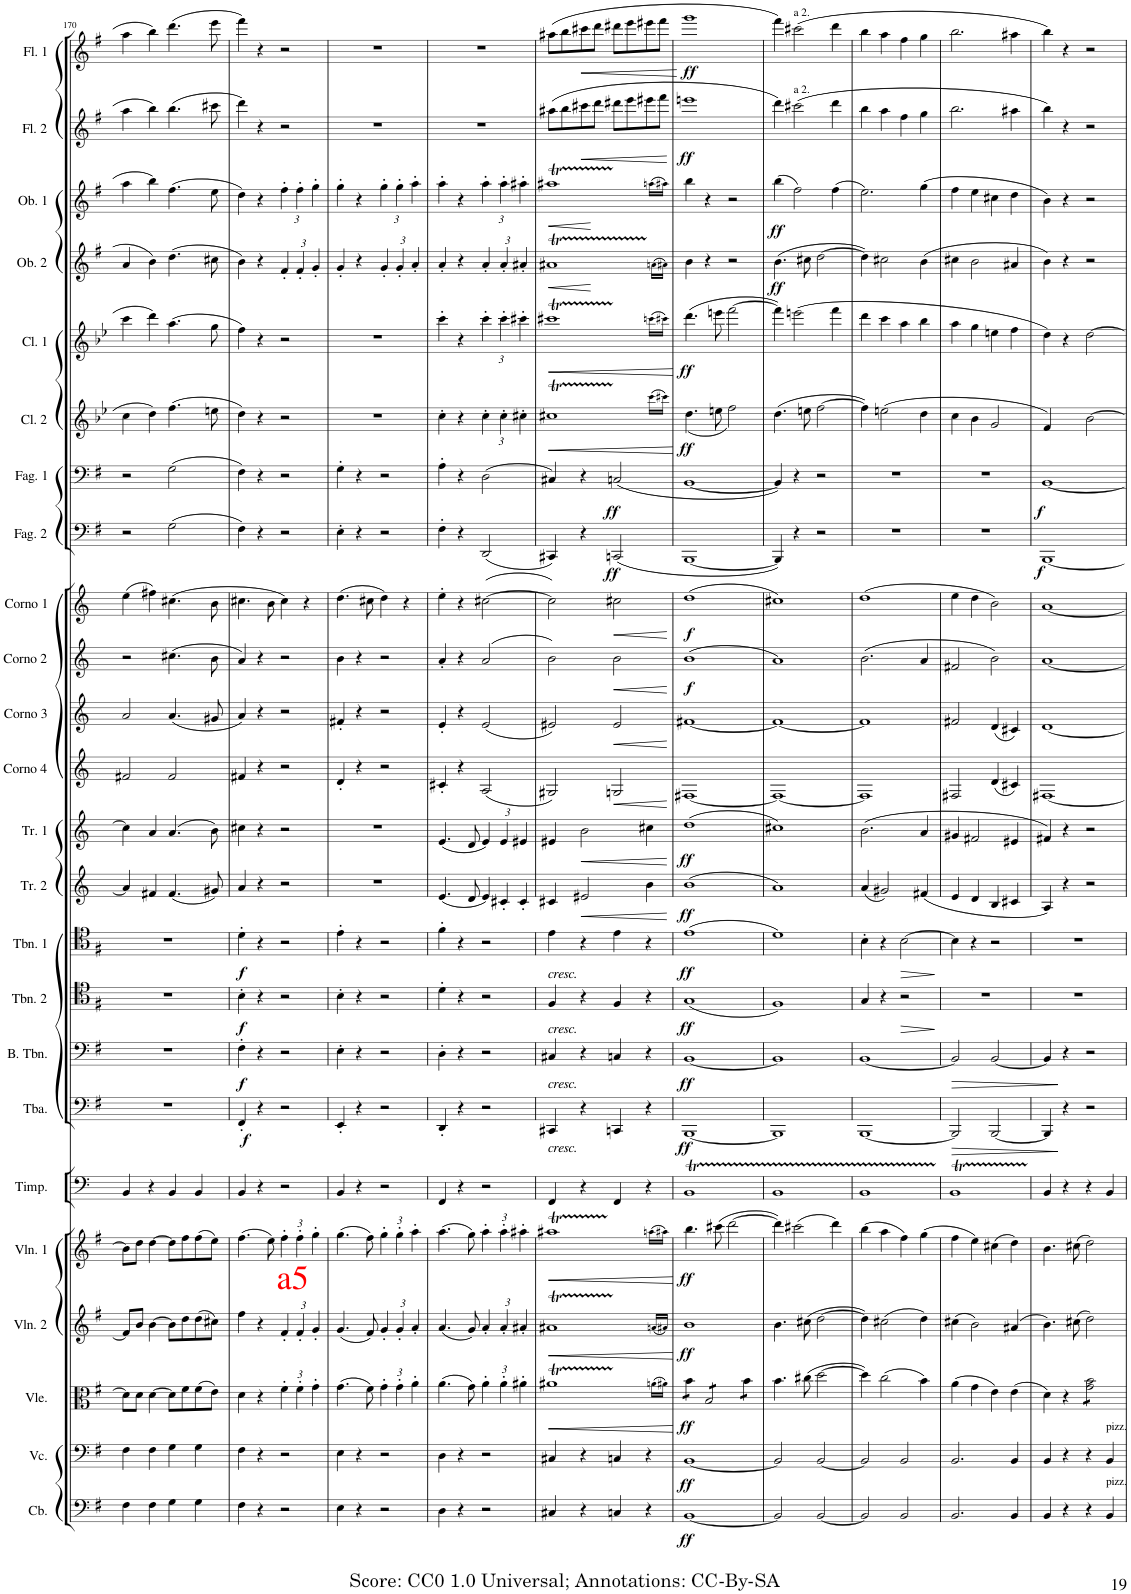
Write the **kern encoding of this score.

**kern	**dynam	**kern	**dynam	**kern	**dynam	**kern	**dynam	**kern	**text	**dynam	**kern	**kern	**dynam	**kern	**dynam	**kern	**dynam	**kern	**dynam	**kern	**dynam	**kern	**dynam	**kern	**dynam	**kern	**dynam	**kern	**dynam	**kern	**dynam	**kern	**dynam	**kern	**dynam	**kern	**dynam	**kern	**dynam	**kern	**dynam	**kern	**dynam	**kern	**dynam	**kern	**dynam
*part24	*part24	*part23	*part23	*part22	*part22	*part21	*part21	*part20	*part20	*part20	*part19	*part18	*part18	*part17	*part17	*part16	*part16	*part15	*part15	*part14	*part14	*part13	*part13	*part12	*part12	*part11	*part11	*part10	*part10	*part9	*part9	*part8	*part8	*part7	*part7	*part6	*part6	*part5	*part5	*part4	*part4	*part3	*part3	*part2	*part2	*part1	*part1
*staff24	*staff24	*staff23	*staff23	*staff22	*staff22	*staff21	*staff21	*staff20	*staff20	*staff20	*staff19	*staff18	*staff18	*staff17	*staff17	*staff16	*staff16	*staff15	*staff15	*staff14	*staff14	*staff13	*staff13	*staff12	*staff12	*staff11	*staff11	*staff10	*staff10	*staff9	*staff9	*staff8	*staff8	*staff7	*staff7	*staff6	*staff6	*staff5	*staff5	*staff4	*staff4	*staff3	*staff3	*staff2	*staff2	*staff1	*staff1
*I"Contrabassi	*	*I"Violoncelli	*	*I"Viole	*	*I"Violini 2	*	*I"Violini 1	*	*	*I"Timpani	*I"Tuba	*	*I"Bass Trombone	*	*I"Trombone Tenore 2	*	*I"Trombone Tenore 1	*	*I"Trombe in F 2	*	*I"Trombe in F 1	*	*I"Corno in F 4	*	*I"Corno in F 3	*	*I"Corno in F 2	*	*I"Corno in F 1	*	*I"Fagotto 2	*	*I"Fagotto 1	*	*I"Clarinetto in A 2	*	*I"Clarinetto in A 1	*	*I"Oboe 2	*	*I"Oboe 1	*	*I"Flauto 2	*	*I"Flauto 1	*
*I'Cb.	*	*I'Vc.	*	*I'Vle.	*	*I'Vln. 2	*	*I'Vln. 1	*	*	*I'Timp.	*I'Tba.	*	*I'B. Tbn.	*	*I'Tbn. 2	*	*I'Tbn. 1	*	*I'Tr. 2	*	*I'Tr. 1	*	*I'Corno 4	*	*I'Corno 3	*	*I'Corno 2	*	*I'Corno 1	*	*I'Fag. 2	*	*I'Fag. 1	*	*I'Cl. 2	*	*I'Cl. 1	*	*I'Ob. 2	*	*I'Ob. 1	*	*I'Fl. 2	*	*I'Fl. 1	*
!!LO:PB:g=z
*clefF4	*	*clefF4	*	*clefC3	*	*clefG2	*	*clefG2	*	*	*clefF4	*clefF4	*	*clefF4	*	*clefC4	*	*clefC4	*	*clefG2	*	*clefG2	*	*clefG2	*	*clefG2	*	*clefG2	*	*clefG2	*	*clefF4	*	*clefF4	*	*clefG2	*	*clefG2	*	*clefG2	*	*clefG2	*	*clefG2	*	*clefG2	*
*Trd7c12	*	*	*	*	*	*	*	*	*	*	*	*	*	*	*	*	*	*	*	*Trd-3c-5	*	*Trd-3c-5	*	*Trd4c7	*	*Trd4c7	*	*Trd4c7	*	*Trd4c7	*	*	*	*	*	*Trd2c3	*	*Trd2c3	*	*	*	*	*	*	*	*	*
*k[f#]	*	*k[f#]	*	*k[f#]	*	*k[f#]	*	*k[f#]	*	*	*k[]	*k[f#]	*	*k[f#]	*	*k[f#]	*	*k[f#]	*	*k[]	*	*k[]	*	*k[]	*	*k[]	*	*k[]	*	*k[]	*	*k[f#]	*	*k[f#]	*	*k[b-e-]	*	*k[b-e-]	*	*k[f#]	*	*k[f#]	*	*k[f#]	*	*k[f#]	*
*M2/2	*	*M2/2	*	*M2/2	*	*M2/2	*	*M2/2	*	*	*M2/2	*M2/2	*	*M2/2	*	*M2/2	*	*M2/2	*	*M2/2	*	*M2/2	*	*M2/2	*	*M2/2	*	*M2/2	*	*M2/2	*	*M2/2	*	*M2/2	*	*M2/2	*	*M2/2	*	*M2/2	*	*M2/2	*	*M2/2	*	*M2/2	*
*met(c|)	*	*met(c|)	*	*met(c|)	*	*met(c|)	*	*met(c|)	*	*	*met(c|)	*met(c|)	*	*met(c|)	*	*met(c|)	*	*met(c|)	*	*met(c|)	*	*met(c|)	*	*met(c|)	*	*met(c|)	*	*met(c|)	*	*met(c|)	*	*met(c|)	*	*met(c|)	*	*met(c|)	*	*met(c|)	*	*met(c|)	*	*met(c|)	*	*met(c|)	*	*met(c|)	*
=170	=170	=170	=170	=170	=170	=170	=170	=170	=170	=170	=170	=170	=170	=170	=170	=170	=170	=170	=170	=170	=170	=170	=170	=170	=170	=170	=170	=170	=170	=170	=170	=170	=170	=170	=170	=170	=170	=170	=170	=170	=170	=170	=170	=170	=170	=170	=170
4F#\	.	4F#\	.	8d\L]	.	8f#/L]	.	8b\L]	.	.	4BB/	1r	.	1r	.	1r	.	1r	.	4a/]	.	4cc#\]	.	2f#X/	.	2a/	.	2r	.	(4ee\	.	2r	.	2r	.	4cc\	.	4ccc\	.	4a/	.	4aa\	.	4aa\	.	4aa\	.
.	.	.	.	8d\J	.	8b/J	.	8dd\J	.	.	.	.	.	.	.	.	.	.	.	.	.	.	.	.	.	.	.	.	.	.	.	.	.	.	.	.	.	.	.	.	.	.	.	.	.	.	.
4F#\	.	4F#\	.	[4d\	.	[4b\	.	[4dd\	.	.	4r	.	.	.	.	.	.	.	.	4f#X/	.	4a/	.	.	.	.	.	.	.	4ff#X\)	.	.	.	.	.	4dd\	.	4ddd\	.	4b\	.	4bb\	.	4bb\	.	4bb\	.
4G\	.	4G\	.	8d\L]	.	8b\L]	.	8dd\L]	.	.	4BB/	.	.	.	.	.	.	.	.	(4.f#/	.	(4.a/	.	2f#/	.	(4.a/	.	(4.cc#X\	.	(4.cc#X\	.	(2G\	.	(2G\	.	(4.ff\	.	(4.aa\	.	(4.dd\	.	(4.ff#\	.	(4.bb\	.	(4.ddd\	.
.	.	.	.	8f#\	.	8dd\	.	8ff#\	.	.	.	.	.	.	.	.	.	.	.	.	.	.	.	.	.	.	.	.	.	.	.	.	.	.	.	.	.	.	.	.	.	.	.	.	.	.	.
4G\	.	4G\	.	(8f#\	.	(8dd\	.	(8ff#\	.	.	4BB/	.	.	.	.	.	.	.	.	.	.	.	.	.	.	.	.	.	.	.	.	.	.	.	.	.	.	.	.	.	.	.	.	.	.	.	.
.	.	.	.	8e\J)	.	8cc#X\J)	.	8ee\J)	.	.	.	.	.	.	.	.	.	.	.	8g#X/)	.	8b\)	.	.	.	8g#X/	.	8b\	.	8b\	.	.	.	.	.	8een\	.	8gg\	.	8cc#X\	.	8ee\	.	8ccc#X\	.	8eee\	.
=171	=171	=171	=171	=171	=171	=171	=171	=171	=171	=171	=171	=171	=171	=171	=171	=171	=171	=171	=171	=171	=171	=171	=171	=171	=171	=171	=171	=171	=171	=171	=171	=171	=171	=171	=171	=171	=171	=171	=171	=171	=171	=171	=171	=171	=171	=171	=171
!	!	!	!	!	!	!	!	!	!	!	!	!	!LO:DY:b	!	!LO:DY:b	!	!LO:DY:b	!	!LO:DY:b	!	!	!	!	!	!	!	!	!	!	!	!	!	!	!	!	!	!	!	!	!	!	!	!	!	!	!	!
4F#\	.	4F#\	.	4d\	.	4ff#\	.	(4.ff#\	.	.	4BB/	4FF#'/	f	4F#'\	f	4B'\	f	4d'\	f	4a/	.	4cc#X\	.	4f#X/	.	4a/)	.	4a/)	.	4.cc#X\	.	4F#\)	.	4F#\)	.	4dd\)	.	4ff\)	.	4b\)	.	4dd\)	.	4ddd\)	.	4fff#\)	.
4r	.	4r	.	4r	.	4r	.	.	.	.	4r	4r	.	4r	.	4r	.	4r	.	4r	.	4r	.	4r	.	4r	.	4r	.	.	.	4r	.	4r	.	4r	.	4r	.	4r	.	4r	.	4r	.	4r	.
.	.	.	.	.	.	.	.	8ee\)	.	.	.	.	.	.	.	.	.	.	.	.	.	.	.	.	.	.	.	.	.	8b\	.	.	.	.	.	.	.	.	.	.	.	.	.	.	.	.	.
*	*	*	*	*Xbrackettup	*	*Xbrackettup	*	*Xbrackettup	*	*	*	*	*	*	*	*	*	*	*	*	*	*	*	*	*	*	*	*	*	*	*	*	*	*	*	*	*	*	*	*	*	*	*	*	*	*	*
!	!	!	!	!	!	!	!	!	!LO:LY:b:color=#FF0000	!	!	!	!	!	!	!	!	!	!	!	!	!	!	!	!	!	!	!	!	!	!	!	!	!	!	!	!	!	!	!	!	!	!	!	!	!	!
*	*	*	*	*	*	*	*	*	*	*	*	*	*	*	*	*	*	*	*	*	*	*	*	*	*	*	*	*	*	*	*	*	*	*	*	*	*	*	*	*Xbrackettup	*	*Xbrackettup	*	*	*	*	*
2r	.	2r	.	6f#'\	.	6f#'/	.	6ff#'\	a5	.	2r	2r	.	2r	.	2r	.	2r	.	2r	.	2r	.	2r	.	2r	.	2r	.	4cc#\)	.	2r	.	2r	.	2r	.	2r	.	6f#'/	.	6ff#'\	.	2r	.	2r	.
.	.	.	.	6f#'\	.	6f#'/	.	6ff#'\	.	.	.	.	.	.	.	.	.	.	.	.	.	.	.	.	.	.	.	.	.	.	.	.	.	.	.	.	.	.	.	6f#'/	.	6ff#'\	.	.	.	.	.
.	.	.	.	.	.	.	.	.	.	.	.	.	.	.	.	.	.	.	.	.	.	.	.	.	.	.	.	.	.	4r	.	.	.	.	.	.	.	.	.	.	.	.	.	.	.	.	.
.	.	.	.	6g'\	.	6g'/	.	6gg'\	.	.	.	.	.	.	.	.	.	.	.	.	.	.	.	.	.	.	.	.	.	.	.	.	.	.	.	.	.	.	.	6g'/	.	6gg'\	.	.	.	.	.
=172	=172	=172	=172	=172	=172	=172	=172	=172	=172	=172	=172	=172	=172	=172	=172	=172	=172	=172	=172	=172	=172	=172	=172	=172	=172	=172	=172	=172	=172	=172	=172	=172	=172	=172	=172	=172	=172	=172	=172	=172	=172	=172	=172	=172	=172	=172	=172
4E\	.	4E\	.	(4.g\	.	(4.g/	.	(4.gg\	.	.	4BB/	4EE'/	.	4E'\	.	4B'\	.	4e'\	.	1r	.	1r	.	4d'/	.	4f#X'/	.	4b\	.	(4.dd\	.	4E'\	.	4G'\	.	1r	.	1r	.	4g'/	.	4gg'\	.	1r	.	1r	.
4r	.	4r	.	.	.	.	.	.	.	.	4r	4r	.	4r	.	4r	.	4r	.	.	.	.	.	4r	.	4r	.	4r	.	.	.	4r	.	4r	.	.	.	.	.	4r	.	4r	.	.	.	.	.
.	.	.	.	8f#\)	.	8f#/)	.	8ff#\)	.	.	.	.	.	.	.	.	.	.	.	.	.	.	.	.	.	.	.	.	.	8cc#X\	.	.	.	.	.	.	.	.	.	.	.	.	.	.	.	.	.
2r	.	2r	.	6g'\	.	6g'/	.	6gg'\	.	.	2r	2r	.	2r	.	2r	.	2r	.	.	.	.	.	2r	.	2r	.	2r	.	4dd\)	.	2r	.	2r	.	.	.	.	.	6g'/	.	6gg'\	.	.	.	.	.
.	.	.	.	6g'\	.	6g'/	.	6gg'\	.	.	.	.	.	.	.	.	.	.	.	.	.	.	.	.	.	.	.	.	.	.	.	.	.	.	.	.	.	.	.	6g'/	.	6gg'\	.	.	.	.	.
.	.	.	.	.	.	.	.	.	.	.	.	.	.	.	.	.	.	.	.	.	.	.	.	.	.	.	.	.	.	4r	.	.	.	.	.	.	.	.	.	.	.	.	.	.	.	.	.
.	.	.	.	6a'\	.	6a'/	.	6aa'\	.	.	.	.	.	.	.	.	.	.	.	.	.	.	.	.	.	.	.	.	.	.	.	.	.	.	.	.	.	.	.	6a'/	.	6aa'\	.	.	.	.	.
=173	=173	=173	=173	=173	=173	=173	=173	=173	=173	=173	=173	=173	=173	=173	=173	=173	=173	=173	=173	=173	=173	=173	=173	=173	=173	=173	=173	=173	=173	=173	=173	=173	=173	=173	=173	=173	=173	=173	=173	=173	=173	=173	=173	=173	=173	=173	=173
4D\	.	4D\	.	(4.a\	.	(4.a/	.	(4.aa\	.	.	4FF/	4DD'/	.	4D'\	.	4d'\	.	4f#'\	.	(4.e/	.	(4.e/	.	4c#X'/	.	4e'/	.	4a'/	.	4ee'\	.	4F#'\	.	4A'\	.	4cc'\	.	4ccc'\	.	4a'/	.	4aa'\	.	1r	.	1r	.
4r	.	4r	.	.	.	.	.	.	.	.	4r	4r	.	4r	.	4r	.	4r	.	.	.	.	.	4r	.	4r	.	4r	.	4r	.	4r	.	4r	.	4r	.	4r	.	4r	.	4r	.	.	.	.	.
.	.	.	.	8g\)	.	8g/)	.	8gg\)	.	.	.	.	.	.	.	.	.	.	.	8d/	.	8d/	.	.	.	.	.	.	.	.	.	.	.	.	.	.	.	.	.	.	.	.	.	.	.	.	.
*	*	*	*	*	*	*	*	*	*	*	*	*	*	*	*	*	*	*	*	*Xtuplet	*	*Xbrackettup	*	*	*	*	*	*	*	*	*	*	*	*	*	*Xbrackettup	*	*Xbrackettup	*	*	*	*	*	*	*	*	*
2r	.	2r	.	6a'\	.	6a'/	.	6aa'\	.	.	2r	2r	.	2r	.	2r	.	2r	.	6e/)	.	6e/)	.	(2A/	.	(2e/	.	(2a/	.	([2cc#X\	.	(2DD/	.	(2D\	.	6cc'\	.	6ccc'\	.	6a'/	.	6aa'\	.	.	.	.	.
.	.	.	.	6a'\	.	6a'/	.	6aa'\	.	.	.	.	.	.	.	.	.	.	.	6c#X'</	.	6e'/	.	.	.	.	.	.	.	.	.	.	.	.	.	6cc'\	.	6ccc'\	.	6a'/	.	6aa'\	.	.	.	.	.
.	.	.	.	6a#X'\	.	6a#X'/	.	6aa#X'\	.	.	.	.	.	.	.	.	.	.	.	6c#'</	.	6e#X'/	.	.	.	.	.	.	.	.	.	.	.	.	.	6cc#X'\	.	6ccc#X'\	.	6a#X'/	.	6aa#X'\	.	.	.	.	.
=174	=174	=174	=174	=174	=174	=174	=174	=174	=174	=174	=174	=174	=174	=174	=174	=174	=174	=174	=174	=174	=174	=174	=174	=174	=174	=174	=174	=174	=174	=174	=174	=174	=174	=174	=174	=174	=174	=174	=174	=174	=174	=174	=174	=174	=174	=174	=174
!	!	!	!	!	!	!	!	!	!	!	!	!	!	!	!	!	!	!LO:TX:b:i:t=cresc.	!	!	!	!	!	!	!	!	!	!	!	!	!	!	!	!	!	!	!	!	!	!	!	!	!	!	!	!	!
!	!	!	!	!	!	!	!	!	!	!	!	!	!	!	!	!LO:TX:b:i:t=cresc.	!	!	!	!	!	!	!	!	!	!	!	!	!	!	!	!	!	!	!	!	!	!	!	!	!	!	!	!	!	!	!
!	!	!	!	!	!	!	!	!	!	!	!	!	!	!LO:TX:b:i:t=cresc.	!	!	!	!	!	!	!	!	!	!	!	!	!	!	!	!	!	!	!	!	!	!	!	!	!	!	!	!	!	!	!	!	!
!	!	!	!	!	!	!	!	!	!	!	!	!LO:TX:b:i:t=cresc.	!	!	!	!	!	!	!	!	!	!	!	!	!	!	!	!	!	!	!	!	!	!	!	!	!	!	!	!	!	!	!	!	!	!	!
!	!	!	!	!	!LO:HP:b	!	!LO:HP:b	!	!	!LO:HP:b	!	!	!	!	!	!	!	!	!	!	!	!	!	!	!	!	!	!	!	!	!	!	!	!	!	!	!LO:HP:b	!	!LO:HP:b	!	!LO:HP:b	!	!LO:HP:b	!	!	!	!
4C#X/	.	4C#X/	.	1a#Xt	<	1a#Xt	<	1aa#Xt	.	<	4FF/	4CC#X/	.	4C#X/	.	4F#/	.	4e\	.	4c#X/	.	4e#X/	.	2G#X/)	.	2e#X/)	.	2b\)	.	2cc#\])	.	4CC#X/)	.	4C#X/)	.	1cc#Xt	<	1ccc#Xt	<	1a#Xt	<	1aa#Xt	<	(8aa#X\L	.	(8aa#X\L	.
.	.	.	.	.	.	.	.	.	.	.	.	.	.	.	.	.	.	.	.	.	.	.	.	.	.	.	.	.	.	.	.	.	.	.	.	.	.	.	.	.	.	.	.	8bb\	.	8bb\	.
!	!	!	!	!	!	!	!	!	!	!	!	!	!	!	!	!	!	!	!	!	!LO:HP:b	!	!LO:HP:b	!	!	!	!	!	!	!	!	!	!	!	!	!	!	!	!	!	!	!	!	!	!LO:HP:b	!	!LO:HP:b
4r	.	4r	.	.	.	.	.	.	.	.	4r	4r	.	4r	.	4r	.	4r	.	2e#X/	<	2b\	<	.	.	.	.	.	.	.	.	4r	.	4r	.	.	.	.	.	.	.	.	.	8ccc#X\	<	8ccc#X\	<
.	.	.	.	.	.	.	.	.	.	.	.	.	.	.	.	.	.	.	.	.	.	.	.	.	.	.	.	.	.	.	.	.	.	.	.	.	.	.	.	.	.	.	.	8ddd\J	.	8ddd\J	.
!	!	!	!	!	!	!	!	!	!	!	!	!	!	!	!	!	!	!	!	!	!	!	!	!	!LO:HP:b	!	!LO:HP:b	!	!LO:HP:b	!	!LO:HP:b	!	!LO:DY:b	!	!LO:DY:b	!	!	!	!	!	!	!	!	!	!	!	!
4Cn/	.	4Cn/	.	.	.	.	.	.	.	.	4FF/	4CCn/	.	4Cn/	.	4F#/	.	4e\	.	.	.	.	.	2Gn/	<	2e#/	<	2b\	<	2cc#X\	<	(<2CCn/	ff	(<2Cn/	ff	.	.	.	.	.	.	.	.	8ddd#X\L	.	8ddd#X\L	.
.	.	.	.	.	.	.	.	.	.	.	.	.	.	.	.	.	.	.	.	.	.	.	.	.	.	.	.	.	.	.	.	.	.	.	.	.	.	.	.	.	.	.	.	8eee\	.	8eee\	.
4r	.	4r	.	.	.	.	.	.	.	.	4r	4r	.	4r	.	4r	.	4r	.	4b\	.	4cc#X\	.	.	.	.	.	.	.	.	.	.	.	.	.	.	.	.	.	.	.	.	.	8eee#X\	.	8eee#X\	.
.	.	.	.	.	.	.	.	.	.	.	.	.	.	.	.	.	.	.	.	.	.	.	.	.	.	.	.	.	.	.	.	.	.	.	.	.	.	.	.	.	.	.	.	8fff#\J	.	8fff#\J	.
.	.	.	.	(16qan\LL	.	(16qan/LL	.	(16qaan\LL	.	.	.	.	.	.	.	.	.	.	.	.	.	.	.	.	.	.	.	.	.	.	.	.	.	.	.	(16qccc\LL	.	(16qcccn\LL	.	(16qan\LL	.	(16qaan\LL	.	.	.	.	.
.	.	.	.	16qa#X\JJ)	.	16qa#X/JJ)	.	16qaa#X\JJ)	.	.	.	.	.	.	.	.	.	.	.	.	.	.	.	.	.	.	.	.	.	.	.	.	.	.	.	16qccc#X\JJ)	.	16qccc#X\JJ)	.	16qa#X\JJ)	.	16qaa#X\JJ)	.	.	.	.	.
.	.	.	.	.	[	.	[	.	.	[	.	.	.	.	.	.	.	.	.	.	[	.	[	.	[	.	[	.	[	.	[	.	.	.	.	.	[	.	[	.	[	.	[	.	[	.	[
=175	=175	=175	=175	=175	=175	=175	=175	=175	=175	=175	=175	=175	=175	=175	=175	=175	=175	=175	=175	=175	=175	=175	=175	=175	=175	=175	=175	=175	=175	=175	=175	=175	=175	=175	=175	=175	=175	=175	=175	=175	=175	=175	=175	=175	=175	=175	=175
!	!LO:DY:b	!	!LO:DY:b	!	!LO:DY:b	!	!LO:DY:b	!	!	!LO:DY:b	!	!	!LO:DY:b	!	!LO:DY:b	!	!LO:DY:b	!	!LO:DY:b	!	!LO:DY:b	!	!LO:DY:b	!	!	!	!	!	!LO:DY:b	!	!LO:DY:b	!	!	!	!	!	!LO:DY:b	!	!LO:DY:b	!	!	!	!	!	!LO:DY:b	!	!LO:DY:b
*	*	*	*	*tremolo	*	*	*	*	*	*	*	*	*	*	*	*	*	*	*	*	*	*	*	*	*	*	*	*	*	*	*	*	*	*	*	*	*	*	*	*	*	*	*	*	*	*	*
[1BB	ff	[1BB	ff	8b\L	ff	1b	ff	4.bb\	.	ff	1BBt	[1BBB	ff	[1BB	ff	(1G	ff	(1e	ff	(1b	ff	(1dd	ff	[1F#X	.	[1f#X	.	(1b	f	(1dd	f	[1BBB	.	[1BB	.	(<4.dd\	ff	(4.ddd\	ff	4b\	.	4bb\	.	1eeen	ff	1ggg	ff
.	.	.	.	8b\J	.	.	.	.	.	.	.	.	.	.	.	.	.	.	.	.	.	.	.	.	.	.	.	.	.	.	.	.	.	.	.	.	.	.	.	.	.	.	.	.	.	.	.
.	.	.	.	8B/L	.	.	.	.	.	.	.	.	.	.	.	.	.	.	.	.	.	.	.	.	.	.	.	.	.	.	.	.	.	.	.	.	.	.	.	4r	.	4r	.	.	.	.	.
.	.	.	.	8B/	.	.	.	(8ccc#X\	.	.	.	.	.	.	.	.	.	.	.	.	.	.	.	.	.	.	.	.	.	.	.	.	.	.	.	8een\	.	8eeen\	.	.	.	.	.	.	.	.	.
.	.	.	.	8B/	.	.	.	[2ddd\	.	.	.	.	.	.	.	.	.	.	.	.	.	.	.	.	.	.	.	.	.	.	.	.	.	.	.	2ff\)	.	[2fff\	.	2r	.	2r	.	.	.	.	.
.	.	.	.	8B/J	.	.	.	.	.	.	.	.	.	.	.	.	.	.	.	.	.	.	.	.	.	.	.	.	.	.	.	.	.	.	.	.	.	.	.	.	.	.	.	.	.	.	.
.	.	.	.	8b\L	.	.	.	.	.	.	.	.	.	.	.	.	.	.	.	.	.	.	.	.	.	.	.	.	.	.	.	.	.	.	.	.	.	.	.	.	.	.	.	.	.	.	.
.	.	.	.	8b\J	.	.	.	.	.	.	.	.	.	.	.	.	.	.	.	.	.	.	.	.	.	.	.	.	.	.	.	.	.	.	.	.	.	.	.	.	.	.	.	.	.	.	.
*	*	*	*	*Xtremolo	*	*	*	*	*	*	*	*	*	*	*	*	*	*	*	*	*	*	*	*	*	*	*	*	*	*	*	*	*	*	*	*	*	*	*	*	*	*	*	*	*	*	*
=176	=176	=176	=176	=176	=176	=176	=176	=176	=176	=176	=176	=176	=176	=176	=176	=176	=176	=176	=176	=176	=176	=176	=176	=176	=176	=176	=176	=176	=176	=176	=176	=176	=176	=176	=176	=176	=176	=176	=176	=176	=176	=176	=176	=176	=176	=176	=176
!	!	!	!	!	!	!	!	!	!	!	!	!	!	!	!	!	!	!	!	!	!	!	!	!	!	!	!	!	!	!	!	!	!	!	!	!	!	!	!	!	!LO:DY:b	!	!LO:DY:b	!	!	!	!
2BB/]	.	2BB/]	.	4.b\	.	4.b\	.	4ddd\])	.	.	1BB	1BBB]	.	1BB]	.	1F#)	.	1d)	.	1a)	.	1cc#X)	.	1F#_	.	1f#_	.	1a)	.	1cc#X)	.	4BBB/])	.	4BB/])	.	(4.dd\	.	4fff\])	.	(4.b\	ff	(4bb\	ff	4ddd\)	.	4fff#\)	.
!	!	!	!	!	!	!	!	!	!	!	!	!	!	!	!	!	!	!	!	!	!	!	!	!	!	!	!	!	!	!	!	!	!	!	!	!	!	!	!	!	!	!	!	!	!	!LO:TX:a:t=a 2.	!
!	!	!	!	!	!	!	!	!	!	!	!	!	!	!	!	!	!	!	!	!	!	!	!	!	!	!	!	!	!	!	!	!	!	!	!	!	!	!	!	!	!	!	!	!LO:TX:a:t=a 2.	!	!	!
.	.	.	.	.	.	.	.	(2ccc#X\	.	.	.	.	.	.	.	.	.	.	.	.	.	.	.	.	.	.	.	.	.	.	.	4r	.	4r	.	.	.	(2eeen\	.	.	.	2ff#\)	.	(2ccc#X\	.	(2ccc#X\	.
.	.	.	.	(8cc#X\	.	(8cc#X\	.	.	.	.	.	.	.	.	.	.	.	.	.	.	.	.	.	.	.	.	.	.	.	.	.	.	.	.	.	8een\	.	.	.	8cc#X\	.	.	.	.	.	.	.
[2BB/	.	[2BB/	.	[2dd\	.	[2dd\	.	.	.	.	.	.	.	.	.	.	.	.	.	.	.	.	.	.	.	.	.	.	.	.	.	2r	.	2r	.	[2ff\	.	.	.	[2dd\	.	.	.	.	.	.	.
.	.	.	.	.	.	.	.	4ddd\)	.	.	.	.	.	.	.	.	.	.	.	.	.	.	.	.	.	.	.	.	.	.	.	.	.	.	.	.	.	4fff\	.	.	.	(4ff#\	.	4ddd\	.	4ddd\	.
=177	=177	=177	=177	=177	=177	=177	=177	=177	=177	=177	=177	=177	=177	=177	=177	=177	=177	=177	=177	=177	=177	=177	=177	=177	=177	=177	=177	=177	=177	=177	=177	=177	=177	=177	=177	=177	=177	=177	=177	=177	=177	=177	=177	=177	=177	=177	=177
2BB/]	.	2BB/]	.	4dd\])	.	4dd\])	.	(4bb\	.	.	1BBTTT	[1BBB	.	[1BB	.	4G'/	.	4B'>\	.	(4a/	.	(2.b\	.	1F#]	.	1f#]	.	(2.b\	.	(1dd	.	1r	.	1r	.	4ff\])	.	4ddd\	.	4dd\])	.	2.ee\)	.	4bb\	.	4bb\	.
.	.	.	.	(2cc\	.	(2cc#X\	.	4aa\	.	.	.	.	.	.	.	4r	.	4r	.	2g#X/)	.	.	.	.	.	.	.	.	.	.	.	.	.	.	.	(2een\	.	4ccc\	.	2cc#X\	.	.	.	4aa\	.	4aa\	.
!	!	!	!	!	!	!	!	!	!	!	!	!	!	!	!	!	!LO:HP:b	!	!LO:HP:b	!	!	!	!	!	!	!	!	!	!	!	!	!	!	!	!	!	!	!	!	!	!	!	!	!	!	!	!
2BB/	.	2BB/	.	.	.	.	.	4ff#\)	.	.	.	.	.	.	.	2r	>	[>2B\	>	.	.	.	.	.	.	.	.	.	.	.	.	.	.	.	.	.	.	4aa\	.	.	.	.	.	4ff#\	.	4ff#\	.
.	.	.	.	4b\)	.	4dd\)	.	(4gg\	.	.	.	.	.	.	.	.	.	.	.	(4f#X/	.	4a/	.	.	.	.	.	4a/	.	.	.	.	.	.	.	4dd\	.	4bb-\	.	(4b\	.	(4gg\	.	4gg\	.	4gg\	.
.	.	.	.	.	.	.	.	.	.	.	.	.	.	.	.	.	]	.	]	.	.	.	.	.	.	.	.	.	.	.	.	.	.	.	.	.	.	.	.	.	.	.	.	.	.	.	.
=178	=178	=178	=178	=178	=178	=178	=178	=178	=178	=178	=178	=178	=178	=178	=178	=178	=178	=178	=178	=178	=178	=178	=178	=178	=178	=178	=178	=178	=178	=178	=178	=178	=178	=178	=178	=178	=178	=178	=178	=178	=178	=178	=178	=178	=178	=178	=178
!	!	!	!	!	!	!	!	!	!	!	!	!	!LO:HP:b	!	!LO:HP:b	!	!	!	!	!	!	!	!	!	!	!	!	!	!	!	!	!	!	!	!	!	!	!	!	!	!	!	!	!	!	!	!
2.BB/	.	2.BB/	.	(4a\	.	(4cc#X\	.	4ff#\	.	.	1BBt	2BBB/]	>	2BB/]	>	1r	.	4B\]	.	4e/	.	4g#X/	.	2F#X/	.	2f#X/	.	2f#X/	.	4ee\	.	1r	.	1r	.	4cc\	.	4aa\	.	4cc#X\	.	4ff#\	.	2.bb\	.	2.bb\	.
.	.	.	.	4g\	.	2b\)	.	4ee\)	.	.	.	.	.	.	.	.	.	4r	.	4d/	.	2f#X/	.	.	.	.	.	.	.	4dd\	.	.	.	.	.	4b-\	.	4gg\	.	2b\	.	4ee\	.	.	.	.	.
.	.	.	.	4e\)	.	.	.	(4cc#X\	.	.	.	[2BBB/	.	[2BB/	.	.	.	2r	.	4B/	.	.	.	(4d/	.	(4d/	.	2b\)	.	2b\)	.	.	.	.	.	2g/	.	4een\	.	.	.	4cc#X\	.	.	.	.	.
4BB/	.	4BB/	.	(4e\	.	(4a#X/	.	4dd\)	.	.	.	.	.	.	.	.	.	.	.	4c#X/	.	4e#X/	.	4c#X/)	.	4c#X/)	.	.	.	.	.	.	.	.	.	.	.	4ff\	.	4a#X/	.	4dd\	.	4aa#X\	.	4aa#X\	.
=179	=179	=179	=179	=179	=179	=179	=179	=179	=179	=179	=179	=179	=179	=179	=179	=179	=179	=179	=179	=179	=179	=179	=179	=179	=179	=179	=179	=179	=179	=179	=179	=179	=179	=179	=179	=179	=179	=179	=179	=179	=179	=179	=179	=179	=179	=179	=179
!	!	!	!	!	!	!	!	!	!	!	!	!	!	!	!	!	!	!	!	!	!	!	!	!	!	!	!	!	!	!	!	!	!LO:DY:b	!	!LO:DY:b	!	!	!	!	!	!	!	!	!	!	!	!
4BB/	.	4BB/	.	4d\)	.	4.b\)	.	4.b\	.	.	4BB/	4BBB/]	.	4BB/]	.	1r	.	1r	.	4A/)	.	4f#X/)	.	[1F#X	.	[1d	.	[1a	.	[1a	.	[1BBB	f	[1BB	f	4f/)	.	4dd\)	.	4b\)	.	4b\)	.	4bb\)	.	4bb\)	.
4r	.	4r	.	4r	.	.	.	.	.	.	4r	4r	]	4r	]	.	.	.	.	4r	.	4r	.	.	.	.	.	.	.	.	.	.	.	.	.	4ryy	.	4r	.	4r	.	4r	.	4r	.	4r	.
.	.	.	.	.	.	(8cc#X\	.	(8cc#X\	.	.	.	.	.	.	.	.	.	.	.	.	.	.	.	.	.	.	.	.	.	.	.	.	.	.	.	.	.	.	.	.	.	.	.	.	.	.	.
*	*	*	*	*tremolo	*	*	*	*	*	*	*	*	*	*	*	*	*	*	*	*	*	*	*	*	*	*	*	*	*	*	*	*	*	*	*	*	*	*	*	*	*	*	*	*	*	*	*
4r	.	4r	.	8g\ 8b\L	.	2dd\)	.	2dd\)	.	.	4r	2r	.	2r	.	.	.	.	.	2r	.	2r	.	.	.	.	.	.	.	.	.	.	.	.	.	[2b-\	.	[2dd\	.	2r	.	2r	.	2r	.	2r	.
.	.	.	.	8g\ 8b\	.	.	.	.	.	.	.	.	.	.	.	.	.	.	.	.	.	.	.	.	.	.	.	.	.	.	.	.	.	.	.	.	.	.	.	.	.	.	.	.	.	.	.
!	!	!LO:TX:a:t=pizz.	!	!	!	!	!	!	!	!	!	!	!	!	!	!	!	!	!	!	!	!	!	!	!	!	!	!	!	!	!	!	!	!	!	!	!	!	!	!	!	!	!	!	!	!	!
!LO:TX:a:t=pizz.	!	!	!	!	!	!	!	!	!	!	!	!	!	!	!	!	!	!	!	!	!	!	!	!	!	!	!	!	!	!	!	!	!	!	!	!	!	!	!	!	!	!	!	!	!	!	!
4BB/	.	4BB/	.	8g\ 8b\	.	.	.	.	.	.	4BB/	.	.	.	.	.	.	.	.	.	.	.	.	.	.	.	.	.	.	.	.	.	.	.	.	.	.	.	.	.	.	.	.	.	.	.	.
.	.	.	.	8g\ 8b\J	.	.	.	.	.	.	.	.	.	.	.	.	.	.	.	.	.	.	.	.	.	.	.	.	.	.	.	.	.	.	.	.	.	.	.	.	.	.	.	.	.	.	.
*	*	*	*	*Xtremolo	*	*	*	*	*	*	*	*	*	*	*	*	*	*	*	*	*	*	*	*	*	*	*	*	*	*	*	*	*	*	*	*	*	*	*	*	*	*	*	*	*	*	*
=	=	=	=	=	=	=	=	=	=	=	=	=	=	=	=	=	=	=	=	=	=	=	=	=	=	=	=	=	=	=	=	=	=	=	=	=	=	=	=	=	=	=	=	=	=	=	=
*-	*-	*-	*-	*-	*-	*-	*-	*-	*-	*-	*-	*-	*-	*-	*-	*-	*-	*-	*-	*-	*-	*-	*-	*-	*-	*-	*-	*-	*-	*-	*-	*-	*-	*-	*-	*-	*-	*-	*-	*-	*-	*-	*-	*-	*-	*-	*-
